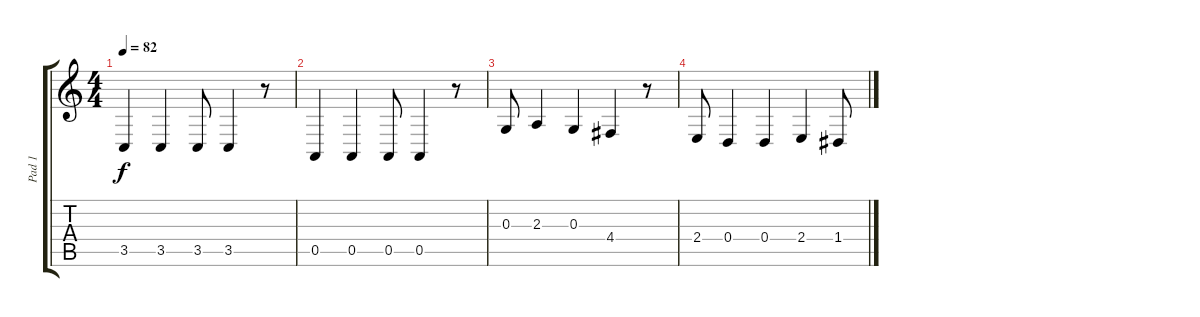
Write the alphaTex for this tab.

\track ("Pad 1" "Pad 1") {instrument pad3polysynth}
\staff {score tabs}
\tuning (E4 B3 G3 D3 A2 E2) {hide}
\ts (4 4)
\tempo 82
\clef g2
\ks c
3.5.4{dy f} 3.5.4 3.5.8 3.5.4 r.8 |
0.5.4 0.5.4 0.5.8 0.5.4 r.8 |
0.3.8 2.3.4 0.3.4 4.4.4 r.8 |
2.4.8 0.4.4 0.4.4 2.4.4 1.4.8
